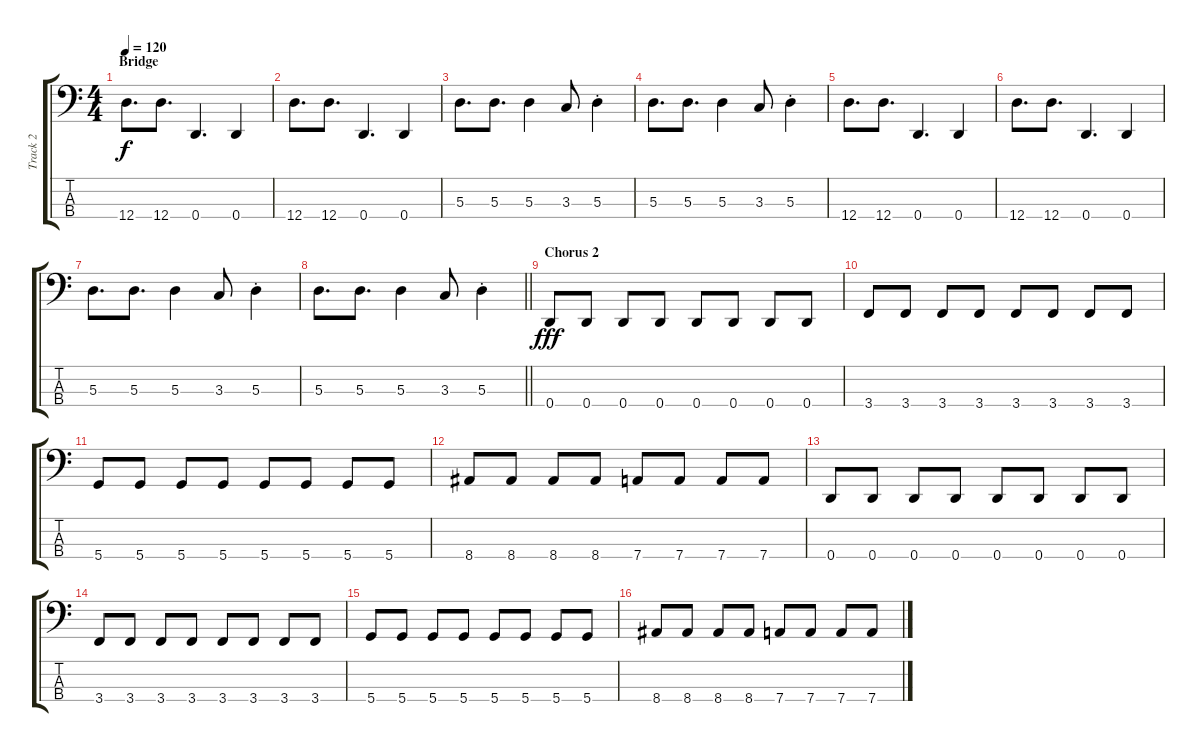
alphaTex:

\track ("Track 2" "Track 2") {instrument electricbassfinger}
\staff {score tabs}
\tuning (G2 D2 A1 D1) {hide}
\ts (4 4)
\section ("" "Bridge")
\tempo 120
\clef f4
\ks c
12.4.8{d dy f} 12.4.8{d} 0.4.4{d} 0.4.4 |
12.4.8{d} 12.4.8{d} 0.4.4{d} 0.4.4 |
5.3.8{d} 5.3.8{d} 5.3.4 3.3.8 5.3{st}.4 |
5.3.8{d} 5.3.8{d} 5.3.4 3.3.8 5.3{st}.4 |
12.4.8{d} 12.4.8{d} 0.4.4{d} 0.4.4 |
12.4.8{d} 12.4.8{d} 0.4.4{d} 0.4.4 |
5.3.8{d} 5.3.8{d} 5.3.4 3.3.8 5.3{st}.4 |
\barLineRight lightlight
5.3.8{d} 5.3.8{d} 5.3.4 3.3.8 5.3{st}.4 |
\section ("" "Chorus 2")
0.4.8{dy fff} 0.4.8 0.4.8 0.4.8 0.4.8 0.4.8 0.4.8 0.4.8 |
3.4.8 3.4.8 3.4.8 3.4.8 3.4.8 3.4.8 3.4.8 3.4.8 |
5.4.8 5.4.8 5.4.8 5.4.8 5.4.8 5.4.8 5.4.8 5.4.8 |
8.4.8 8.4.8 8.4.8 8.4.8 7.4.8 7.4.8 7.4.8 7.4.8 |
0.4.8 0.4.8 0.4.8 0.4.8 0.4.8 0.4.8 0.4.8 0.4.8 |
3.4.8 3.4.8 3.4.8 3.4.8 3.4.8 3.4.8 3.4.8 3.4.8 |
5.4.8 5.4.8 5.4.8 5.4.8 5.4.8 5.4.8 5.4.8 5.4.8 |
8.4.8 8.4.8 8.4.8 8.4.8 7.4.8 7.4.8 7.4.8 7.4.8
